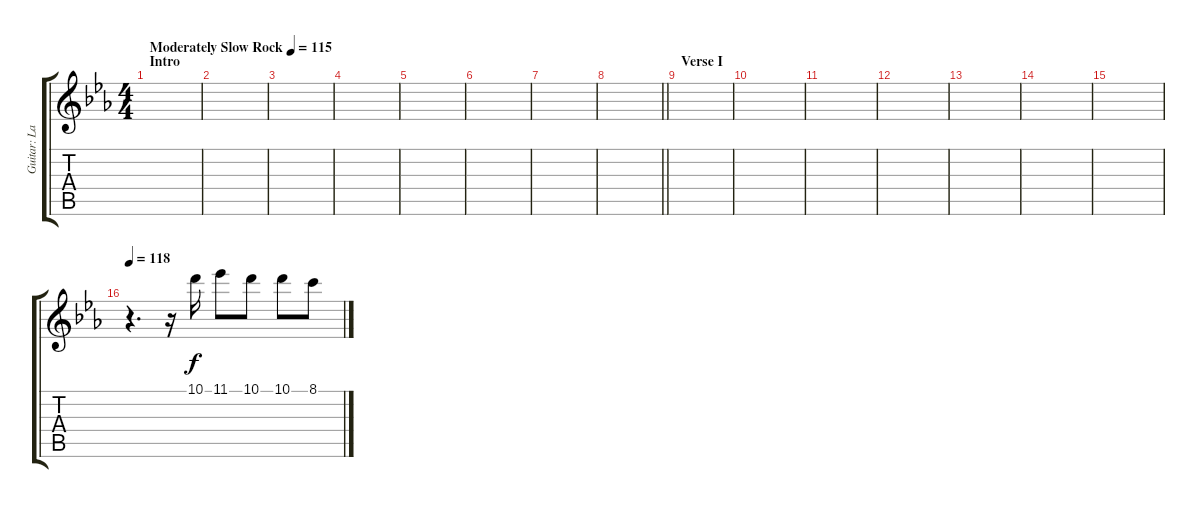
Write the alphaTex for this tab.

\track ("Guitar: Larry" "Guitar: La") {instrument distortionguitar}
\staff {score tabs}
\tuning (E4 B3 G3 D3 A2 E2) {hide}
\ts (4 4)
\section ("" "Intro")
\tempo (115 "Moderately Slow Rock")
\clef g2
\ks eb
|
|
|
|
|
|
|
\barLineRight lightlight
|
\section ("" "Verse I")
|
|
|
|
|
|
|
\tempo 118
r.4{d} r.16 10.1.16 11.1.8 10.1.8 10.1.8 8.1.8
